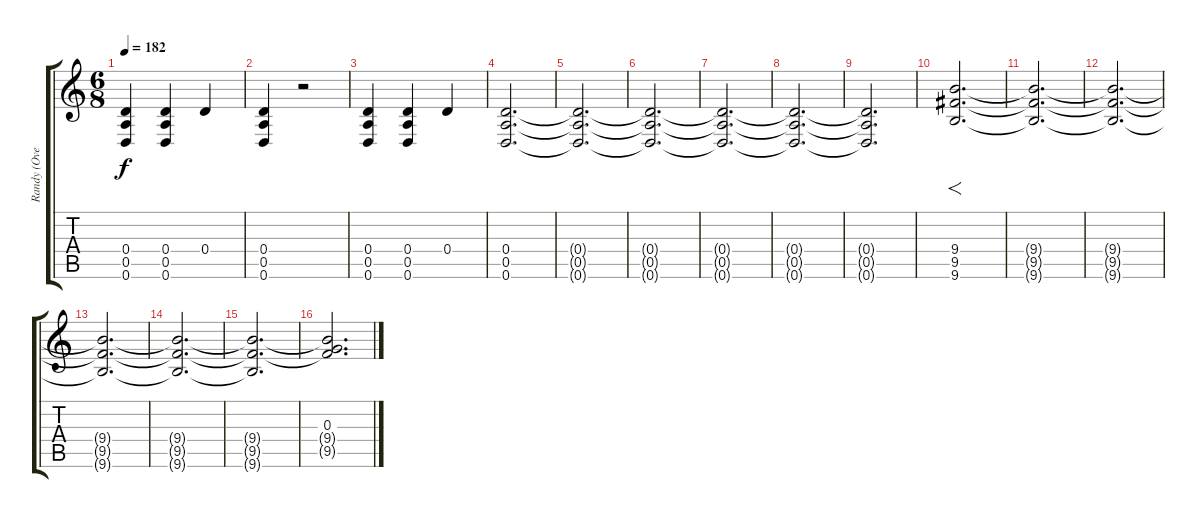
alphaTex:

\track ("Randy (Overdriven Guitar)" "Randy (Ove") {instrument overdrivenguitar}
\staff {score tabs}
\tuning (E4 B3 G3 D3 A2 D2) {hide}
\ts (6 8)
\tempo 182
\clef g2
\ks c
(0.4 0.5 0.6).4{dy f} (0.4 0.5 0.6).4 0.4.4 |
(0.4 0.5 0.6).4 r.2 |
(0.4 0.5 0.6).4 (0.4 0.5 0.6).4 0.4.4 |
(0.4 0.5 0.6).2{d} |
(0.4{t} 0.5{t} 0.6{t}).2{d} |
(0.4{t} 0.5{t} 0.6{t}).2{d} |
(0.4{t} 0.5{t} 0.6{t}).2{d} |
(0.4{t} 0.5{t} 0.6{t}).2{d} |
(0.4{t} 0.5{t} 0.6{t}).2{d} |
(9.4 9.5 9.6).2{f d} |
(9.4{t} 9.5{t} 9.6{t}).2{d} |
(9.4{t} 9.5{t} 9.6{t}).2{d} |
(9.4{t} 9.5{t} 9.6{t}).2{d} |
(9.4{t} 9.5{t} 9.6{t}).2{d} |
(9.4{t} 9.5{t} 9.6{t}).2{d} |
(0.3 9.4{t} 9.5{t}).2{d}
